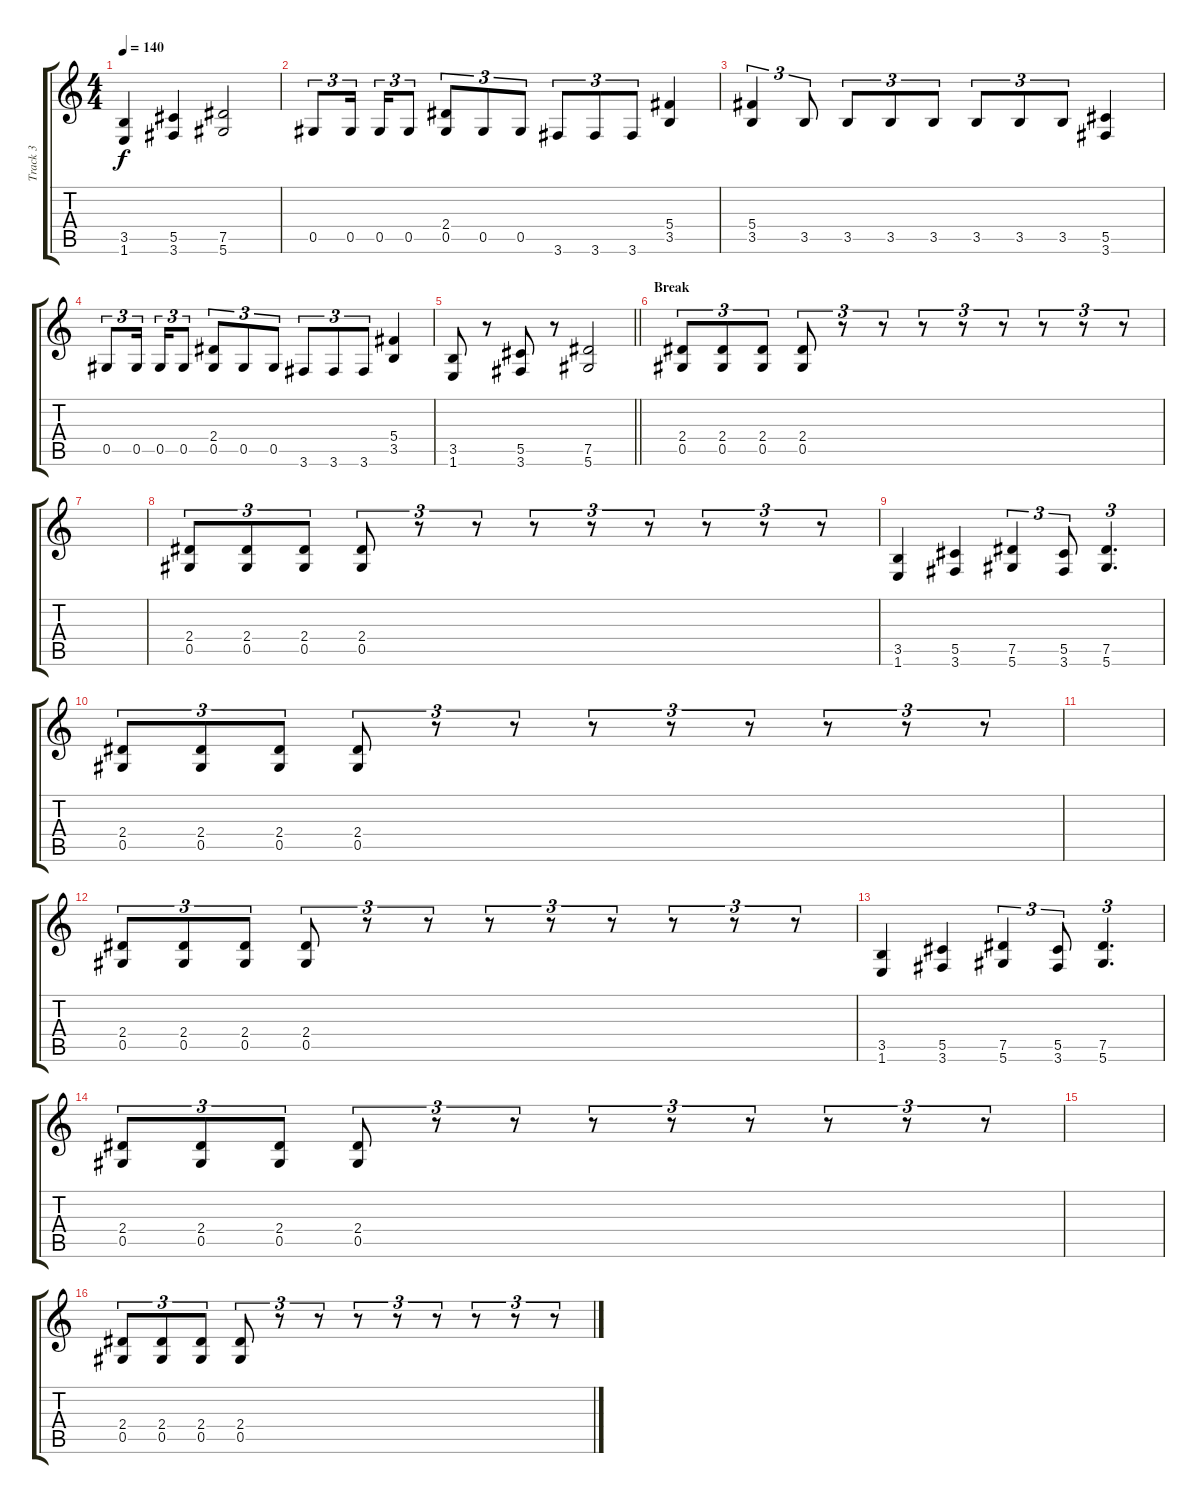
\track ("Track 3" "Track 3") {instrument overdrivenguitar}
\staff {score tabs}
\tuning (Eb4 Bb3 Gb3 Db3 Ab2 Eb2) {hide}
\ts (4 4)
\tempo 140
\clef g2
\ks c
(3.5 1.6).4{dy f} (5.5 3.6).4 (7.5 5.6).2 |
0.5.8{tu (3 2)} 0.5.16{tu (3 2) beam splitsecondary} 0.5.16{tu (3 2)} 0.5.8{tu (3 2)} (2.4 0.5).8{tu (3 2)} 0.5.8{tu (3 2)} 0.5.8{tu (3 2)} 3.6.8{tu (3 2)} 3.6.8{tu (3 2)} 3.6.8{tu (3 2)} (5.4 3.5).4 |
(5.4 3.5).4{tu (3 2)} 3.5.8{tu (3 2)} 3.5.8{tu (3 2)} 3.5.8{tu (3 2)} 3.5.8{tu (3 2)} 3.5.8{tu (3 2)} 3.5.8{tu (3 2)} 3.5.8{tu (3 2)} (5.5 3.6).4 |
0.5.8{tu (3 2)} 0.5.16{tu (3 2) beam splitsecondary} 0.5.16{tu (3 2)} 0.5.8{tu (3 2)} (2.4 0.5).8{tu (3 2)} 0.5.8{tu (3 2)} 0.5.8{tu (3 2)} 3.6.8{tu (3 2)} 3.6.8{tu (3 2)} 3.6.8{tu (3 2)} (5.4 3.5).4 |
\barLineRight lightlight
(3.5 1.6).8 r.8 (5.5 3.6).8 r.8 (7.5 5.6).2 |
\section ("" "Break")
(2.4 0.5).8{tu (3 2)} (2.4 0.5).8{tu (3 2)} (2.4 0.5).8{tu (3 2)} (2.4 0.5).8{tu (3 2)} r.8{tu (3 2)} r.8{tu (3 2)} r.8{tu (3 2)} r.8{tu (3 2)} r.8{tu (3 2)} r.8{tu (3 2)} r.8{tu (3 2)} r.8{tu (3 2)} |
|
(2.4 0.5).8{tu (3 2)} (2.4 0.5).8{tu (3 2)} (2.4 0.5).8{tu (3 2)} (2.4 0.5).8{tu (3 2)} r.8{tu (3 2)} r.8{tu (3 2)} r.8{tu (3 2)} r.8{tu (3 2)} r.8{tu (3 2)} r.8{tu (3 2)} r.8{tu (3 2)} r.8{tu (3 2)} |
(3.5 1.6).4 (5.5 3.6).4 (7.5 5.6).4{tu (3 2)} (5.5 3.6).8{tu (3 2)} (7.5 5.6).4{d tu (3 2)} |
(2.4 0.5).8{tu (3 2)} (2.4 0.5).8{tu (3 2)} (2.4 0.5).8{tu (3 2)} (2.4 0.5).8{tu (3 2)} r.8{tu (3 2)} r.8{tu (3 2)} r.8{tu (3 2)} r.8{tu (3 2)} r.8{tu (3 2)} r.8{tu (3 2)} r.8{tu (3 2)} r.8{tu (3 2)} |
|
(2.4 0.5).8{tu (3 2)} (2.4 0.5).8{tu (3 2)} (2.4 0.5).8{tu (3 2)} (2.4 0.5).8{tu (3 2)} r.8{tu (3 2)} r.8{tu (3 2)} r.8{tu (3 2)} r.8{tu (3 2)} r.8{tu (3 2)} r.8{tu (3 2)} r.8{tu (3 2)} r.8{tu (3 2)} |
(3.5 1.6).4 (5.5 3.6).4 (7.5 5.6).4{tu (3 2)} (5.5 3.6).8{tu (3 2)} (7.5 5.6).4{d tu (3 2)} |
(2.4 0.5).8{tu (3 2)} (2.4 0.5).8{tu (3 2)} (2.4 0.5).8{tu (3 2)} (2.4 0.5).8{tu (3 2)} r.8{tu (3 2)} r.8{tu (3 2)} r.8{tu (3 2)} r.8{tu (3 2)} r.8{tu (3 2)} r.8{tu (3 2)} r.8{tu (3 2)} r.8{tu (3 2)} |
|
(2.4 0.5).8{tu (3 2)} (2.4 0.5).8{tu (3 2)} (2.4 0.5).8{tu (3 2)} (2.4 0.5).8{tu (3 2)} r.8{tu (3 2)} r.8{tu (3 2)} r.8{tu (3 2)} r.8{tu (3 2)} r.8{tu (3 2)} r.8{tu (3 2)} r.8{tu (3 2)} r.8{tu (3 2)}
